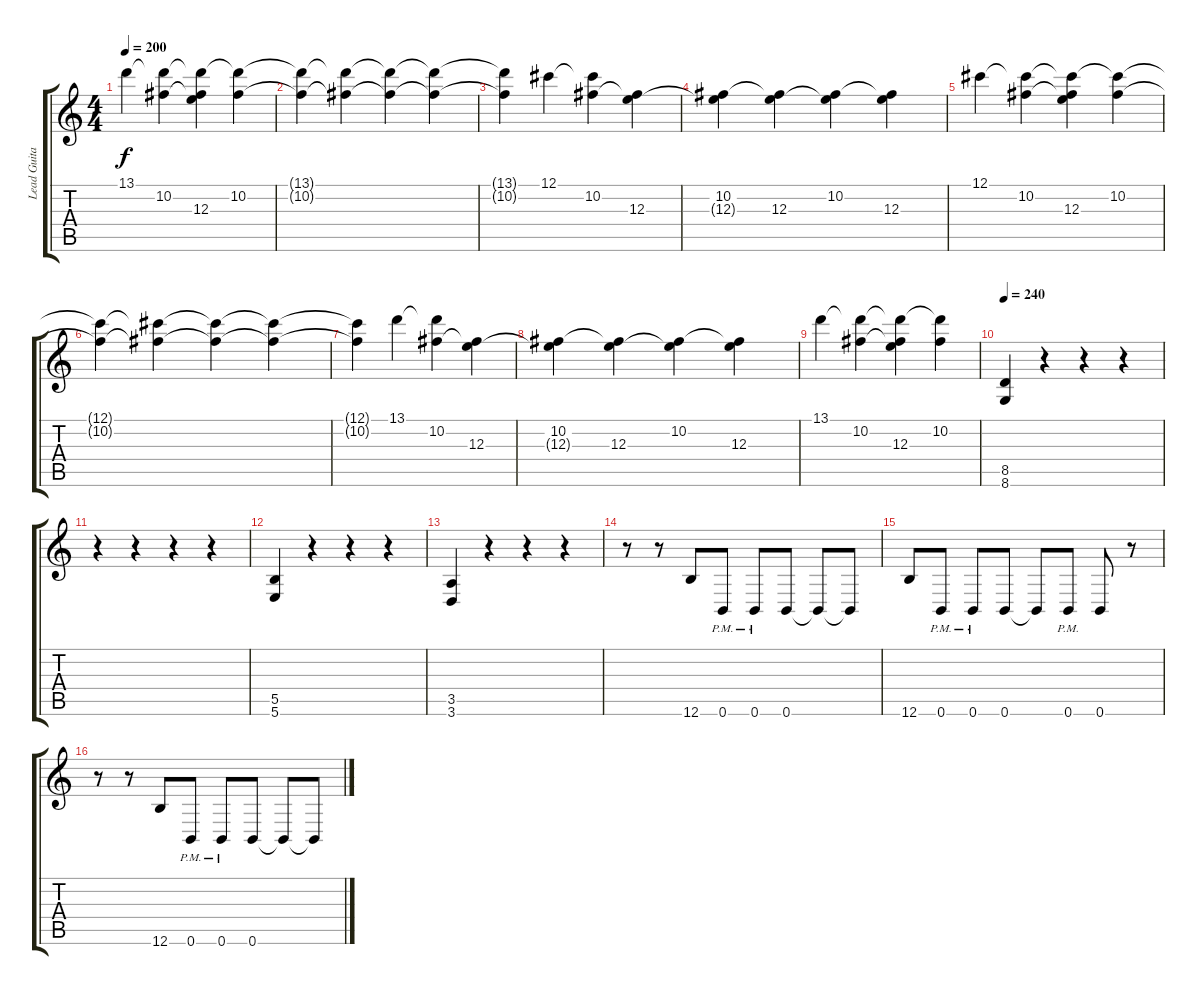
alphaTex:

\track ("Lead Guitar" "Lead Guita") {instrument distortionguitar}
\staff {score tabs}
\tuning (Db4 Ab3 E3 B2 Gb2 B1) {hide}
\ts (4 4)
\tempo 200
\clef g2
\ks c
13.1.4{dy f} (13.1{t} 10.2).4 (13.1{t} 10.2{t} 12.3).4 (13.1{t} 10.2).4 |
(13.1{t} 10.2{t}).4 (13.1{t} 10.2{t}).4 (13.1{t} 10.2{t}).4 (13.1{t} 10.2{t}).4 |
(13.1{t} 10.2{t}).4 12.1.4 (12.1{t} 10.2).4 (10.2{t} 12.3).4 |
(10.2 12.3{t}).4 (10.2{t} 12.3).4 (10.2 12.3{t}).4 (10.2{t} 12.3).4 |
12.1.4 (12.1{t} 10.2).4 (12.1{t} 10.2{t} 12.3).4 (12.1{t} 10.2).4 |
(12.1{t} 10.2{t}).4 (12.1{t} 10.2{t}).4 (12.1{t} 10.2{t}).4 (12.1{t} 10.2{t}).4 |
(12.1{t} 10.2{t}).4 13.1.4 (13.1{t} 10.2).4 (10.2{t} 12.3).4 |
(10.2 12.3{t}).4 (10.2{t} 12.3).4 (10.2 12.3{t}).4 (10.2{t} 12.3).4 |
13.1.4 (13.1{t} 10.2).4 (13.1{t} 10.2{t} 12.3).4 (13.1{t} 10.2).4{balance 16} |
\tempo 240
(8.5 8.6).4 r.4 r.4 r.4 |
r.4 r.4 r.4 r.4 |
(5.5 5.6).4 r.4 r.4 r.4 |
(3.5 3.6).4 r.4 r.4 r.4 |
r.8 r.8 12.6.8 0.6{pm}.8 0.6{pm}.8 0.6.8 0.6{t}.8 0.6{t}.8 |
12.6.8 0.6{pm}.8 0.6{pm}.8 0.6.8 0.6{t}.8 0.6{pm}.8 0.6.8 r.8 |
r.8 r.8 12.6.8 0.6{pm}.8 0.6{pm}.8 0.6.8 0.6{t}.8 0.6{t}.8
